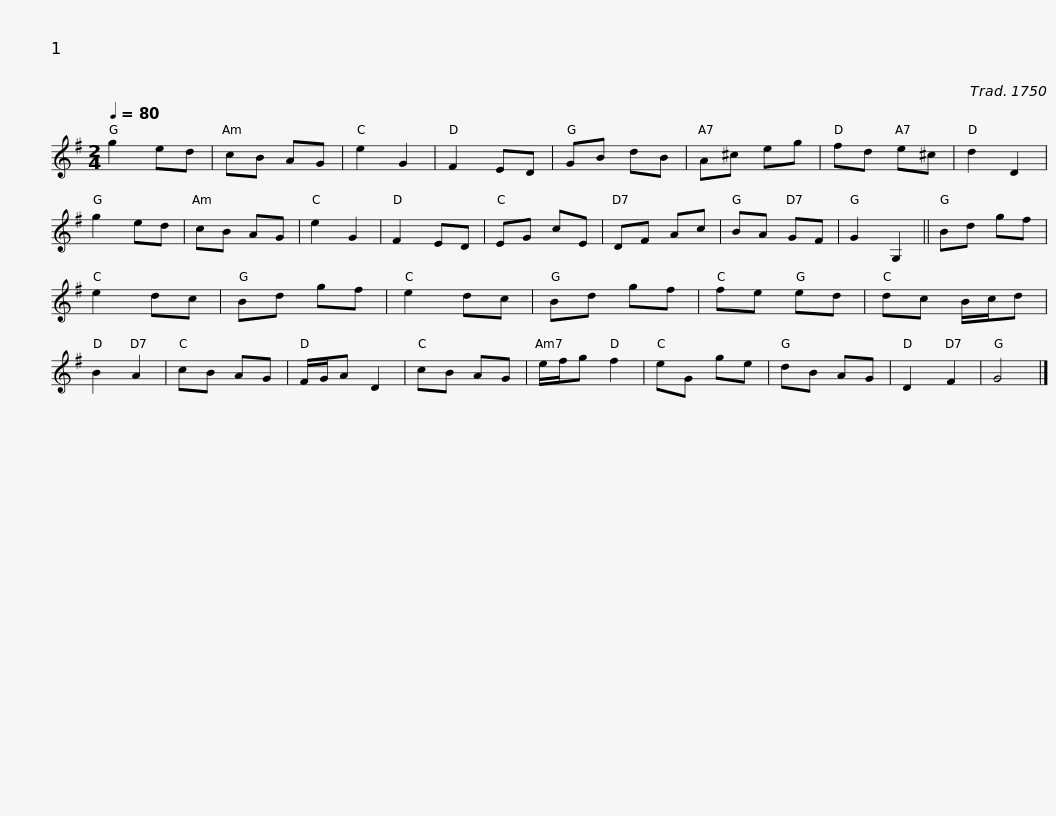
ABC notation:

X:1
L:1/8
Q:1/4=80
M:2/4
I:linebreak $
K:G
V:1 treble
V:1
 g2 ed | cB AG | e2 G2 | F2 ED | GB dB | %5
 A^c eg | fd e^c | d2 D2 | g2 ed | cB AG | %10
 e2 G2 | F2 ED |$ EG cE | DF Ac | BA GF | %15
 G2 G,2 || Bd gf | e2 dc | Bd gf | e2 dc | %20
 Bd gf | fe ed | dc B/c/d |$ B2 A2 | cB AG | %25
 F/G/A D2 | cB AG | e/f/g f2 | eG ge | dB AG | %30
 D2 F2 | G4 |] %32
